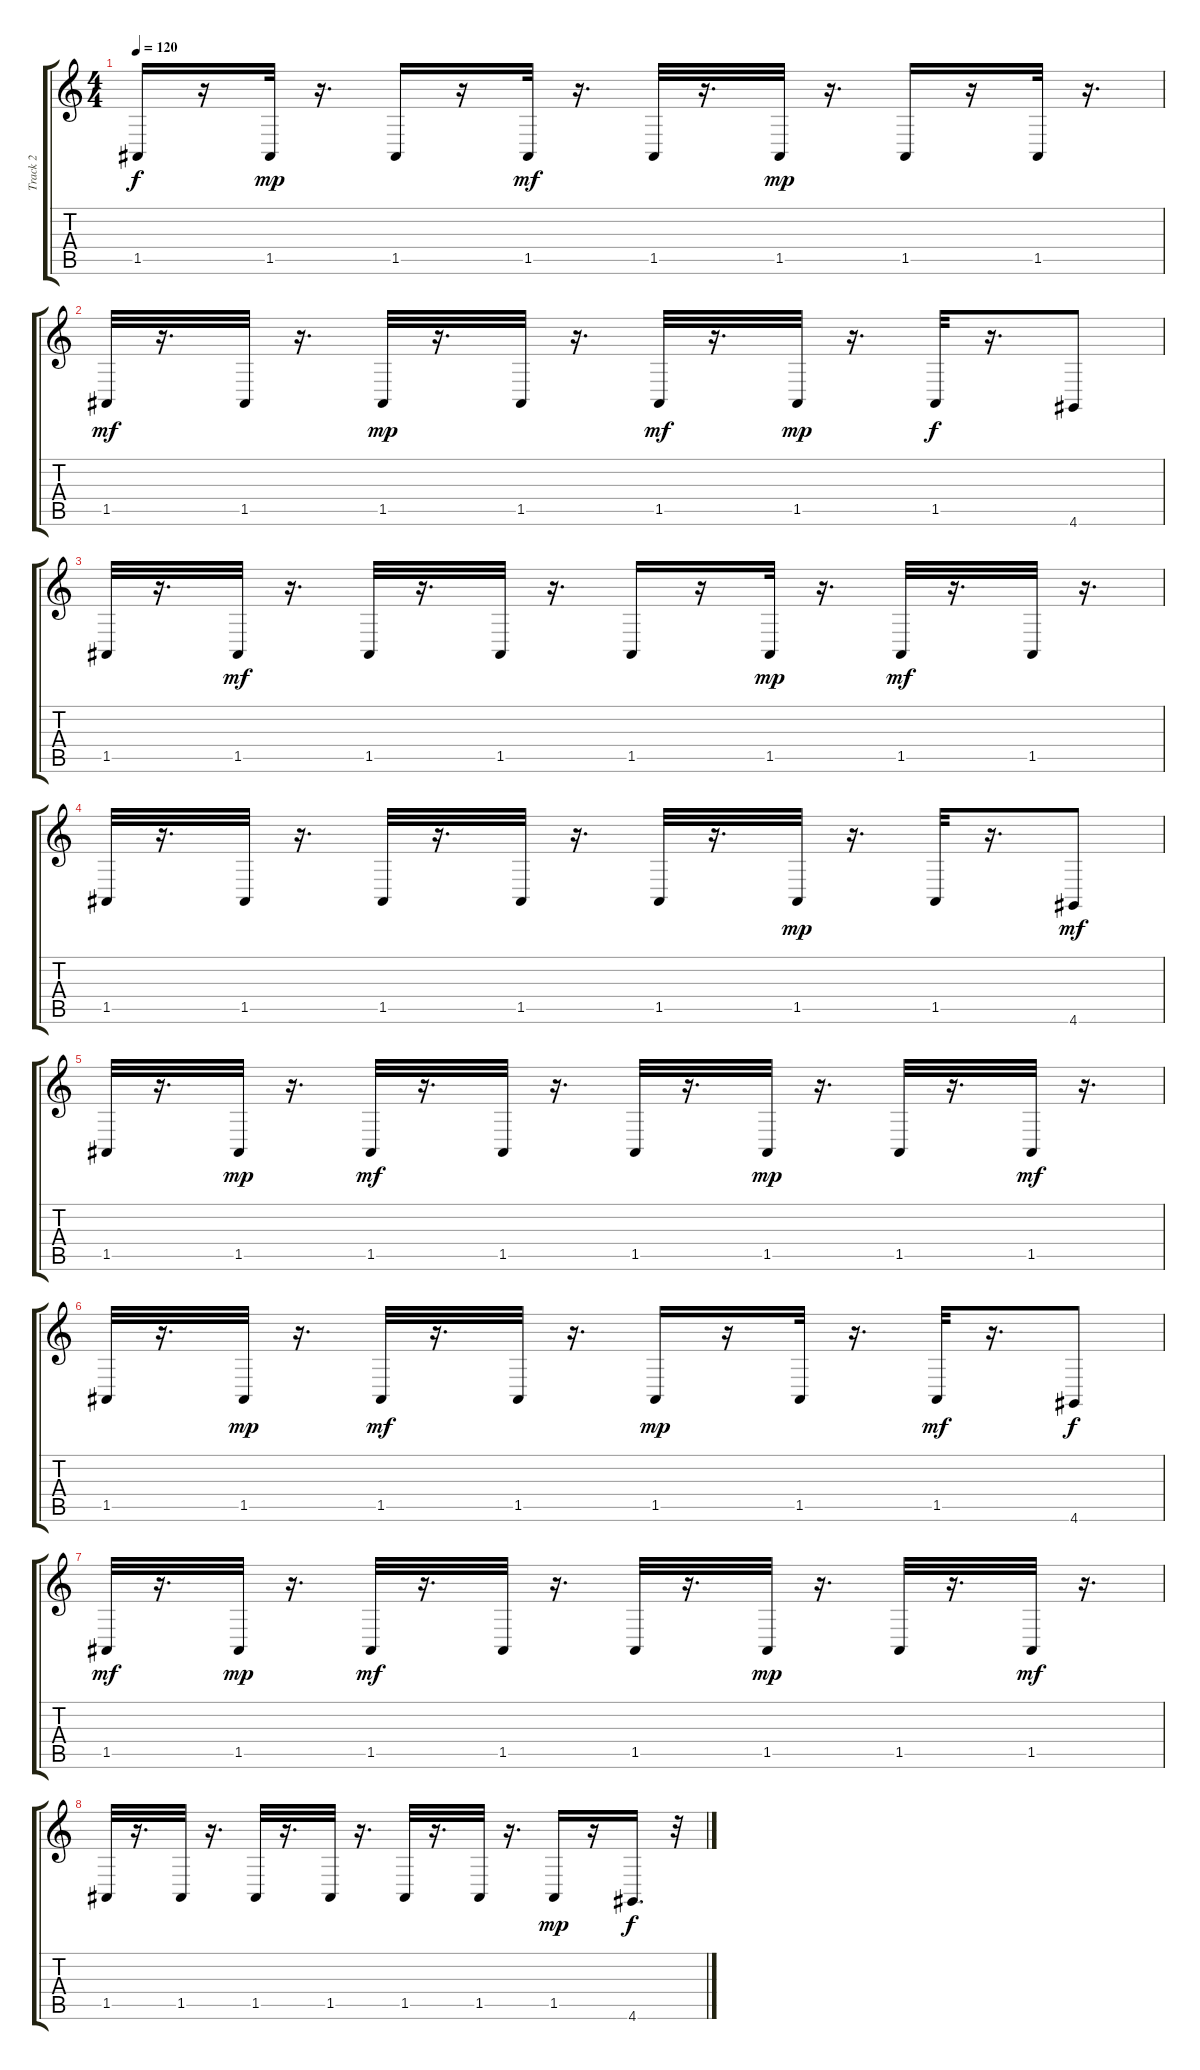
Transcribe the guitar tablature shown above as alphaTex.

\track ("Track 2" "Track 2") {instrument harpsichord}
\staff {score tabs}
\tuning (E4 B3 G3 D3 A2 E2) {hide}
\ts (4 4)
\tempo 120
\clef g2
\ks c
1.5.16{dy f} r.16 1.5.32{dy mp} r.16{d} 1.5.16 r.16 1.5.32{dy mf} r.16{d} 1.5.32 r.16{d} 1.5.32{dy mp} r.16{d} 1.5.16 r.16 1.5.32 r.16{d} |
1.5.32{dy mf} r.16{d} 1.5.32 r.16{d} 1.5.32{dy mp} r.16{d} 1.5.32 r.16{d} 1.5.32{dy mf} r.16{d} 1.5.32{dy mp} r.16{d} 1.5.32{dy f} r.16{d} 4.6.8 |
1.5.32 r.16{d} 1.5.32{dy mf} r.16{d} 1.5.32 r.16{d} 1.5.32 r.16{d} 1.5.16 r.16 1.5.32{dy mp} r.16{d} 1.5.32{dy mf} r.16{d} 1.5.32 r.16{d} |
1.5.32 r.16{d} 1.5.32 r.16{d} 1.5.32 r.16{d} 1.5.32 r.16{d} 1.5.32 r.16{d} 1.5.32{dy mp} r.16{d} 1.5.32 r.16{d} 4.6.8{dy mf} |
1.5.32 r.16{d} 1.5.32{dy mp} r.16{d} 1.5.32{dy mf} r.16{d} 1.5.32 r.16{d} 1.5.32 r.16{d} 1.5.32{dy mp} r.16{d} 1.5.32 r.16{d} 1.5.32{dy mf} r.16{d} |
1.5.32 r.16{d} 1.5.32{dy mp} r.16{d} 1.5.32{dy mf} r.16{d} 1.5.32 r.16{d} 1.5.16{dy mp} r.16 1.5.32 r.16{d} 1.5.32{dy mf} r.16{d} 4.6.8{dy f} |
1.5.32{dy mf} r.16{d} 1.5.32{dy mp} r.16{d} 1.5.32{dy mf} r.16{d} 1.5.32 r.16{d} 1.5.32 r.16{d} 1.5.32{dy mp} r.16{d} 1.5.32 r.16{d} 1.5.32{dy mf} r.16{d} |
1.5.32 r.16{d} 1.5.32 r.16{d} 1.5.32 r.16{d} 1.5.32 r.16{d} 1.5.32 r.16{d} 1.5.32 r.16{d} 1.5.16{dy mp} r.16 4.6.16{d dy f} r.32
